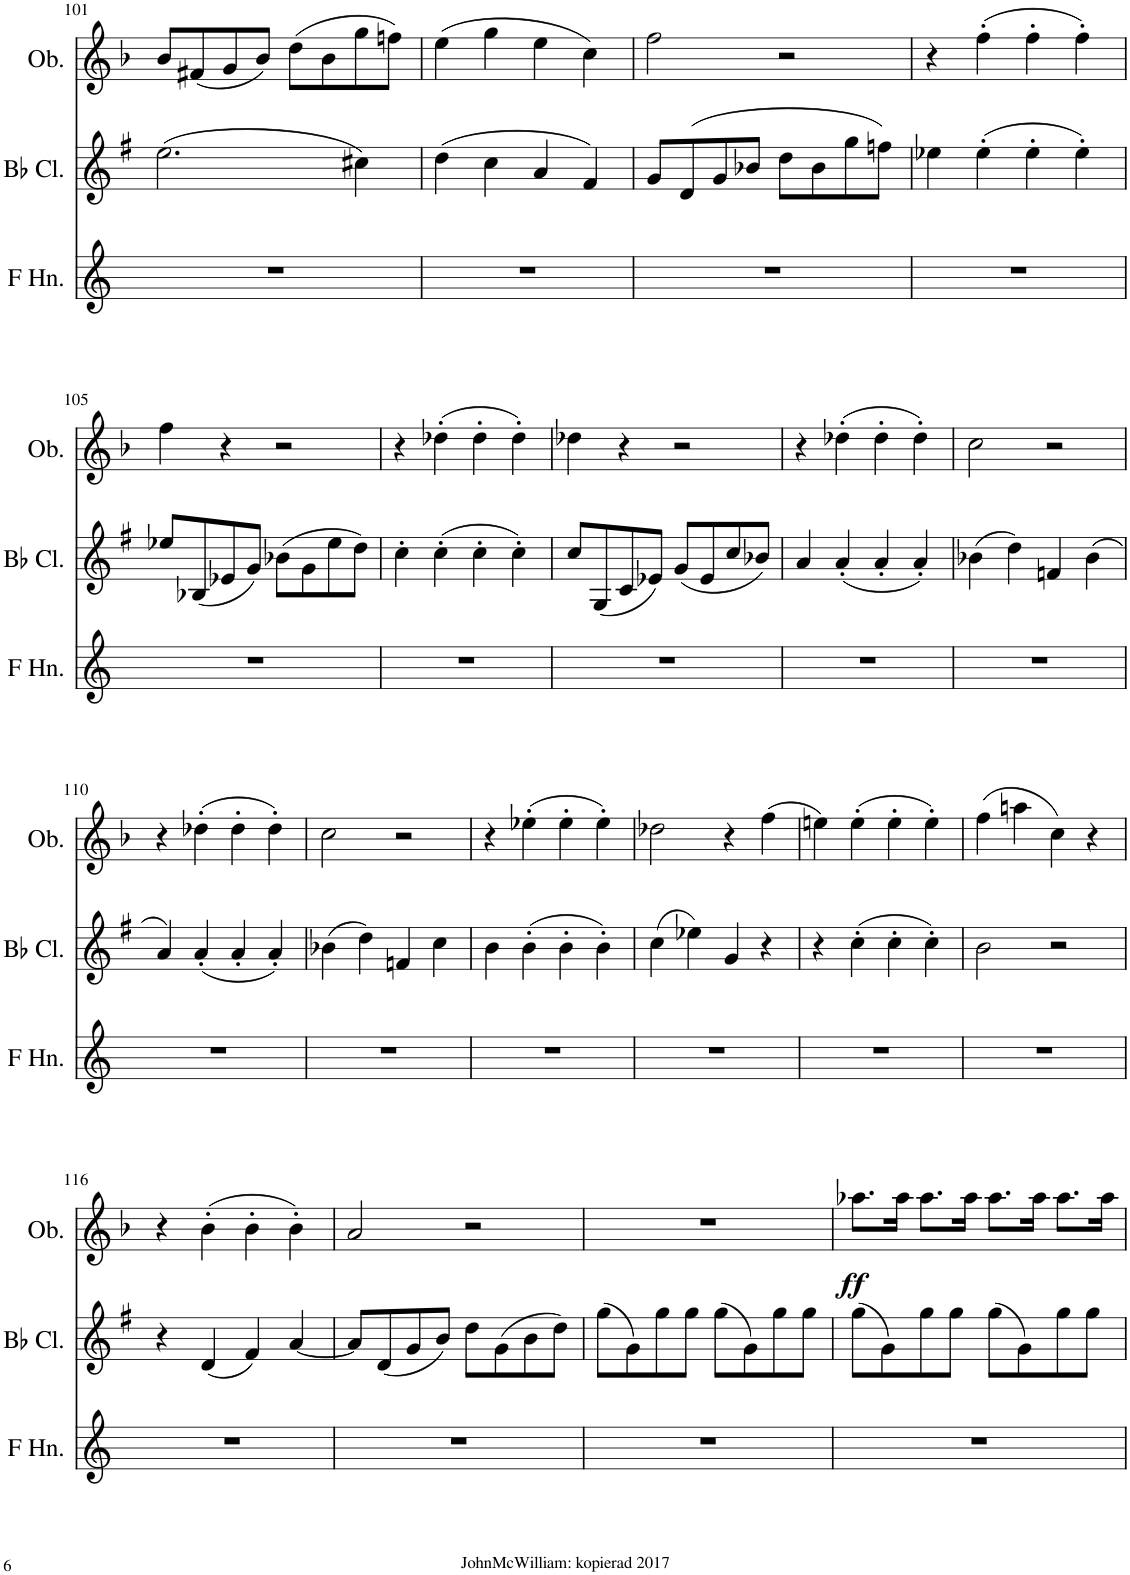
**kern	**kern	**kern	**dynam
*part3	*part2	*part1	*part1
*staff3	*staff2	*staff1	*staff1
*I"Horn in F	*I"Bb Clarinet	*I"Oboe	*
*	*I'Bb Cl.	*I'Ob.	*
!!LO:PB:g=z
*clefG2	*clefG2	*clefG2	*
*Trd4c7	*Trd1c2	*	*
*k[]	*k[f#]	*k[b-]	*
*M4/4	*M4/4	*M4/4	*
=101	=101	=101	=101
1r	(2.ee\	8b-/L	.
.	.	(8f#X/	.
.	.	8g/	.
.	.	8b-/J)	.
.	.	(8dd\L	.
.	.	8b-\	.
.	4cc#X\)	8gg\	.
.	.	8ffn\J)	.
=102	=102	=102	=102
1r	(4dd\	(4ee\	.
.	4cc\	4gg\	.
.	4a/	4ee\	.
.	4f#/)	4cc\)	.
=103	=103	=103	=103
1r	8g/L	2ff\	.
.	(8d/	.	.
.	8g/	.	.
.	8b-X/J	.	.
.	8dd\L	2r	.
.	8b-\	.	.
.	8gg\	.	.
.	8ffn\J)	.	.
=104	=104	=104	=104
1r	4ee-X\	4r	.
.	(4ee-'\	(4ff'\	.
.	4ee-'\	4ff'\	.
.	4ee-'\)	4ff'\)	.
!!LO:LB:g=z
=105	=105	=105	=105
1r	8ee-X/L	4ff\	.
.	(8B-X/	.	.
.	8e-X/	4r	.
.	8g/J)	.	.
.	(8b-X\L	2r	.
.	8g\	.	.
.	8ee-\	.	.
.	8dd\J)	.	.
=106	=106	=106	=106
1r	4cc'\	4r	.
.	(4cc'\	(4dd-X'\	.
.	4cc'\	4dd-'\	.
.	4cc'\)	4dd-'\)	.
=107	=107	=107	=107
1r	8cc/L	4dd-X\	.
.	(8G/	.	.
.	8c/	4r	.
.	8e-X/J)	.	.
.	(8g/L	2r	.
.	8e-/	.	.
.	8cc/	.	.
.	8b-X/J)	.	.
=108	=108	=108	=108
1r	4a/	4r	.
.	(4a'/	(4dd-X'\	.
.	4a'/	4dd-'\	.
.	4a'/)	4dd-'\)	.
=109	=109	=109	=109
1r	(4b-X\	2cc\	.
.	4dd\)	.	.
.	4fn/	2r	.
.	(4b-\	.	.
!!LO:LB:g=z
=110	=110	=110	=110
1r	4a/)	4r	.
.	(4a'/	(4dd-X'\	.
.	4a'/	4dd-'\	.
.	4a'/)	4dd-'\)	.
=111	=111	=111	=111
1r	(4b-X\	2cc\	.
.	4dd\)	.	.
.	4fn/	2r	.
.	4cc\	.	.
=112	=112	=112	=112
1r	4b\	4r	.
.	(4b'\	(4ee-X'\	.
.	4b'\	4ee-'\	.
.	4b'\)	4ee-'\)	.
=113	=113	=113	=113
1r	(4cc\	2dd-X\	.
.	4ee-X\)	.	.
.	4g/	4r	.
.	4r	(4ff\	.
=114	=114	=114	=114
1r	4r	4een\)	.
.	(4cc'\	(4ee'\	.
.	4cc'\	4ee'\	.
.	4cc'\)	4ee'\)	.
=115	=115	=115	=115
1r	2b\	(4ff\	.
.	.	4aan\	.
.	2r	4cc\)	.
.	.	4r	.
!!LO:LB:g=z
=116	=116	=116	=116
1r	4r	4r	.
.	(4d/	(4b-'\	.
.	4f#/)	4b-'\	.
.	[4a/	4b-'\)	.
=117	=117	=117	=117
1r	8a/L]	2a/	.
.	(8d/	.	.
.	8g/	.	.
.	8b/J)	.	.
.	8dd\L	2r	.
.	(8g\	.	.
.	8b\	.	.
.	8dd\J)	.	.
=118	=118	=118	=118
1r	(8gg\L	1r	.
.	8g\)	.	.
.	8gg\	.	.
.	8gg\J	.	.
.	(8gg\L	.	.
.	8g\)	.	.
.	8gg\	.	.
.	8gg\J	.	.
=119	=119	=119	=119
!	!	!	!LO:DY:b
1r	(8gg\L	8.aa-X\L	ff
.	8g\)	.	.
.	.	16aa-\Jk	.
.	8gg\	8.aa-\L	.
.	8gg\J	.	.
.	.	16aa-\Jk	.
.	(8gg\L	8.aa-\L	.
.	8g\)	.	.
.	.	16aa-\Jk	.
.	8gg\	8.aa-\L	.
.	8gg\J	.	.
.	.	16aa-\Jk	.
=	=	=	=
*-	*-	*-	*-
